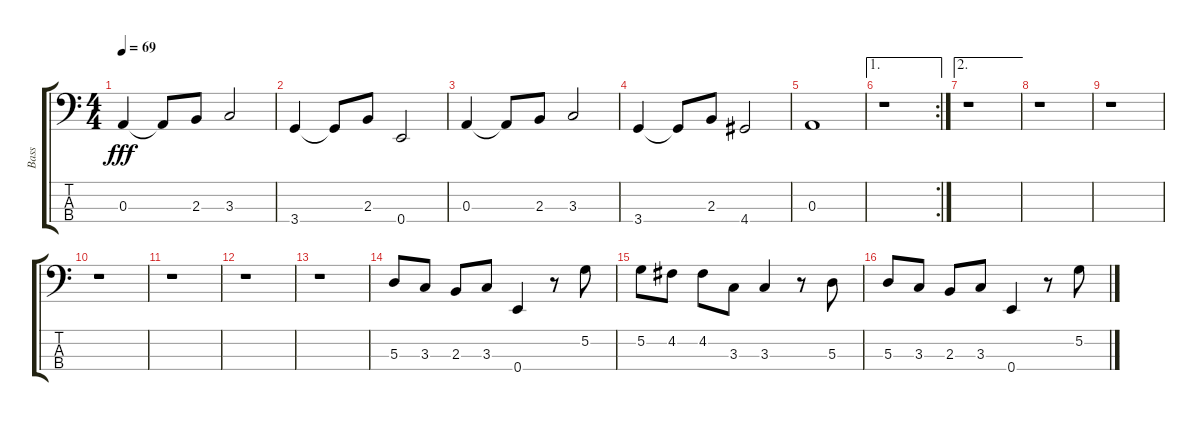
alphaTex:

\track ("Bass" "Bass") {instrument slapbass1}
\staff {score tabs}
\tuning (G2 D2 A1 E1) {hide}
\ts (4 4)
\tempo 69
\clef f4
\ks c
0.3.4{dy fff} 0.3{t}.8 2.3.8 3.3.2 |
3.4.4 3.4{t}.8 2.3.8 0.4.2 |
0.3.4 0.3{t}.8 2.3.8 3.3.2 |
3.4.4 3.4{t}.8 2.3.8 4.4.2 |
0.3.1 |
\ae 1
\rc 2
r.1 |
\ae 2
r.1 |
r.1 |
r.1 |
r.1 |
r.1 |
r.1 |
r.1 |
5.3.8 3.3.8 2.3.8 3.3.8 0.4.4 r.8 5.2.8 |
5.2.8 4.2.8 4.2.8 3.3.8 3.3.4 r.8 5.3.8 |
5.3.8 3.3.8 2.3.8 3.3.8 0.4.4 r.8 5.2.8
